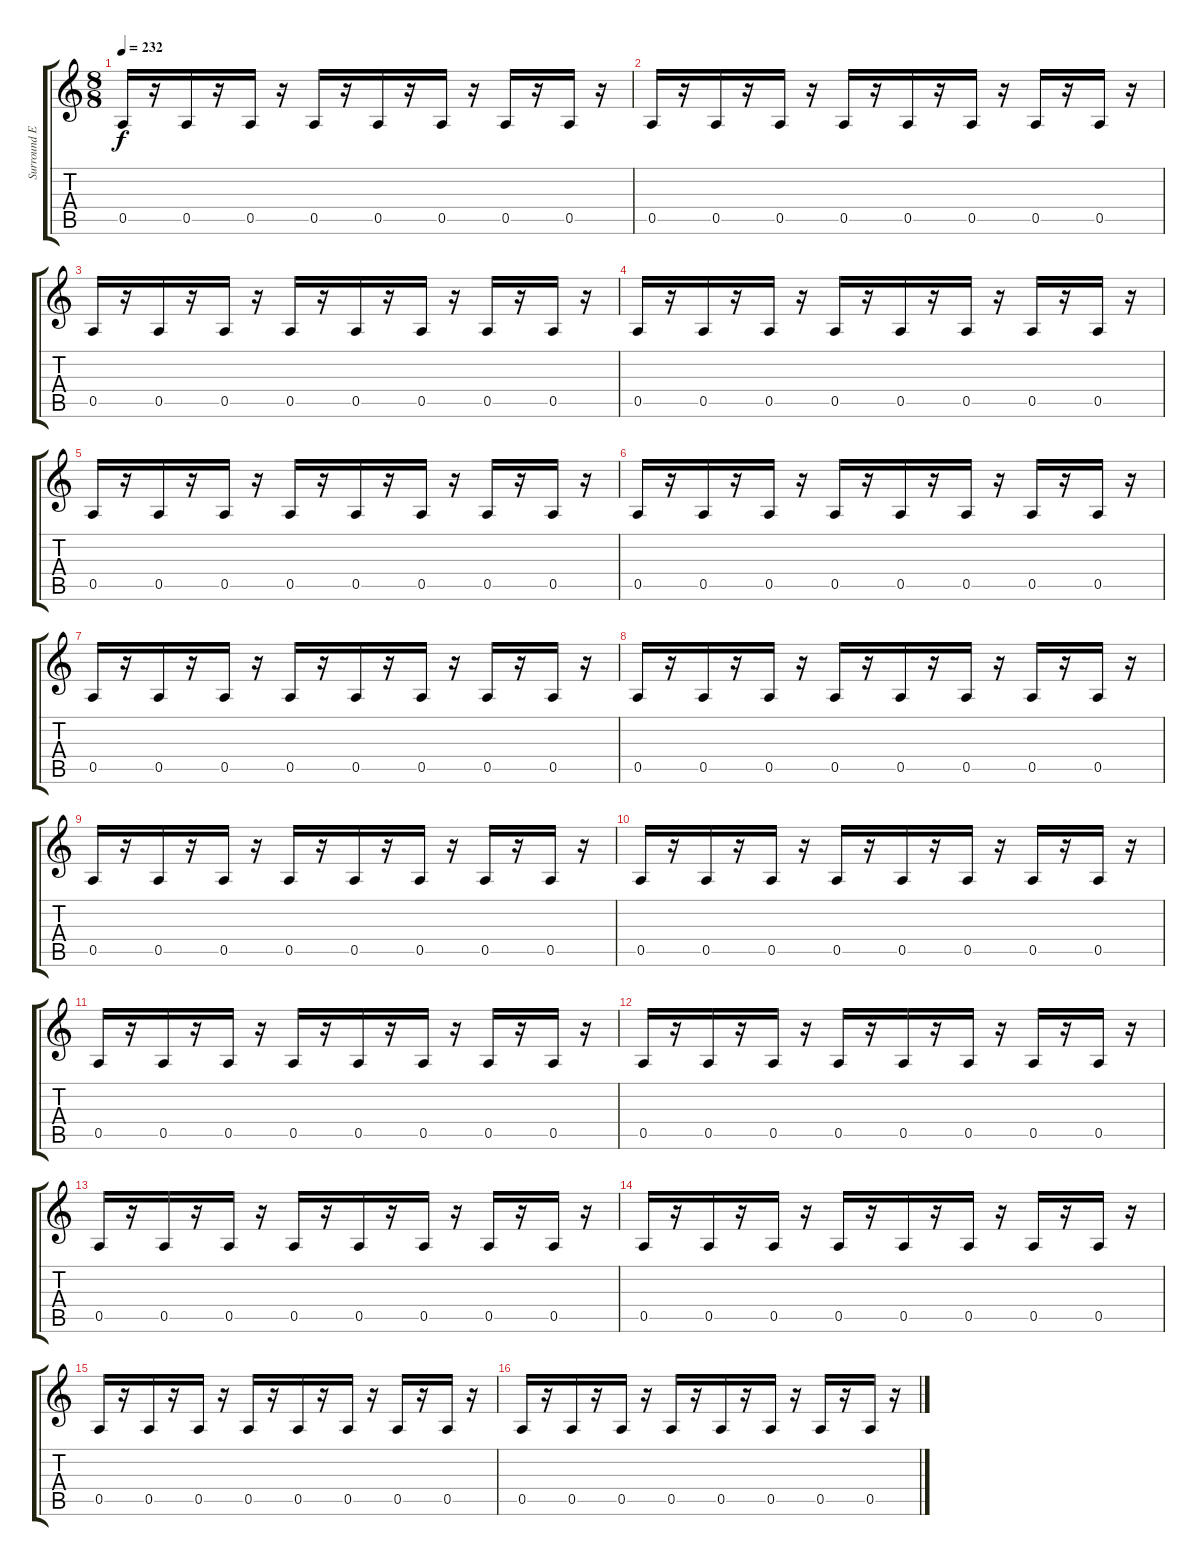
\track ("Surround Effect" "Surround E") {instrument overdrivenguitar}
\staff {score tabs}
\tuning (E4 B3 G3 D3 A2 E2) {hide}
\ts (8 8)
\tempo 232
\clef g2
\ks c
0.5.16{dy f} r.16 0.5.16 r.16 0.5.16 r.16 0.5.16 r.16 0.5.16 r.16 0.5.16 r.16 0.5.16 r.16 0.5.16 r.16 |
0.5.16 r.16 0.5.16 r.16 0.5.16 r.16 0.5.16 r.16 0.5.16 r.16 0.5.16 r.16 0.5.16 r.16 0.5.16 r.16 |
0.5.16 r.16 0.5.16 r.16 0.5.16 r.16 0.5.16 r.16 0.5.16 r.16 0.5.16 r.16 0.5.16 r.16 0.5.16 r.16 |
0.5.16 r.16 0.5.16 r.16 0.5.16 r.16 0.5.16 r.16 0.5.16 r.16 0.5.16 r.16 0.5.16 r.16 0.5.16 r.16 |
0.5.16 r.16 0.5.16 r.16 0.5.16 r.16 0.5.16 r.16 0.5.16 r.16 0.5.16 r.16 0.5.16 r.16 0.5.16 r.16 |
0.5.16 r.16 0.5.16 r.16 0.5.16 r.16 0.5.16 r.16 0.5.16 r.16 0.5.16 r.16 0.5.16 r.16 0.5.16 r.16 |
0.5.16 r.16 0.5.16 r.16 0.5.16 r.16 0.5.16 r.16 0.5.16 r.16 0.5.16 r.16 0.5.16 r.16 0.5.16 r.16 |
0.5.16 r.16 0.5.16 r.16 0.5.16 r.16 0.5.16 r.16 0.5.16 r.16 0.5.16 r.16 0.5.16 r.16 0.5.16 r.16 |
0.5.16 r.16 0.5.16 r.16 0.5.16 r.16 0.5.16 r.16 0.5.16 r.16 0.5.16 r.16 0.5.16 r.16 0.5.16 r.16 |
0.5.16 r.16 0.5.16 r.16 0.5.16 r.16 0.5.16 r.16 0.5.16 r.16 0.5.16 r.16 0.5.16 r.16 0.5.16 r.16 |
0.5.16 r.16 0.5.16 r.16 0.5.16 r.16 0.5.16 r.16 0.5.16 r.16 0.5.16 r.16 0.5.16 r.16 0.5.16 r.16 |
0.5.16 r.16 0.5.16 r.16 0.5.16 r.16 0.5.16 r.16 0.5.16 r.16 0.5.16 r.16 0.5.16 r.16 0.5.16 r.16 |
0.5.16 r.16 0.5.16 r.16 0.5.16 r.16 0.5.16 r.16 0.5.16 r.16 0.5.16 r.16 0.5.16 r.16 0.5.16 r.16 |
0.5.16 r.16 0.5.16 r.16 0.5.16 r.16 0.5.16 r.16 0.5.16 r.16 0.5.16 r.16 0.5.16 r.16 0.5.16 r.16 |
0.5.16 r.16 0.5.16 r.16 0.5.16 r.16 0.5.16 r.16 0.5.16 r.16 0.5.16 r.16 0.5.16 r.16 0.5.16 r.16 |
0.5.16 r.16 0.5.16 r.16 0.5.16 r.16 0.5.16 r.16 0.5.16 r.16 0.5.16 r.16 0.5.16 r.16 0.5.16 r.16
